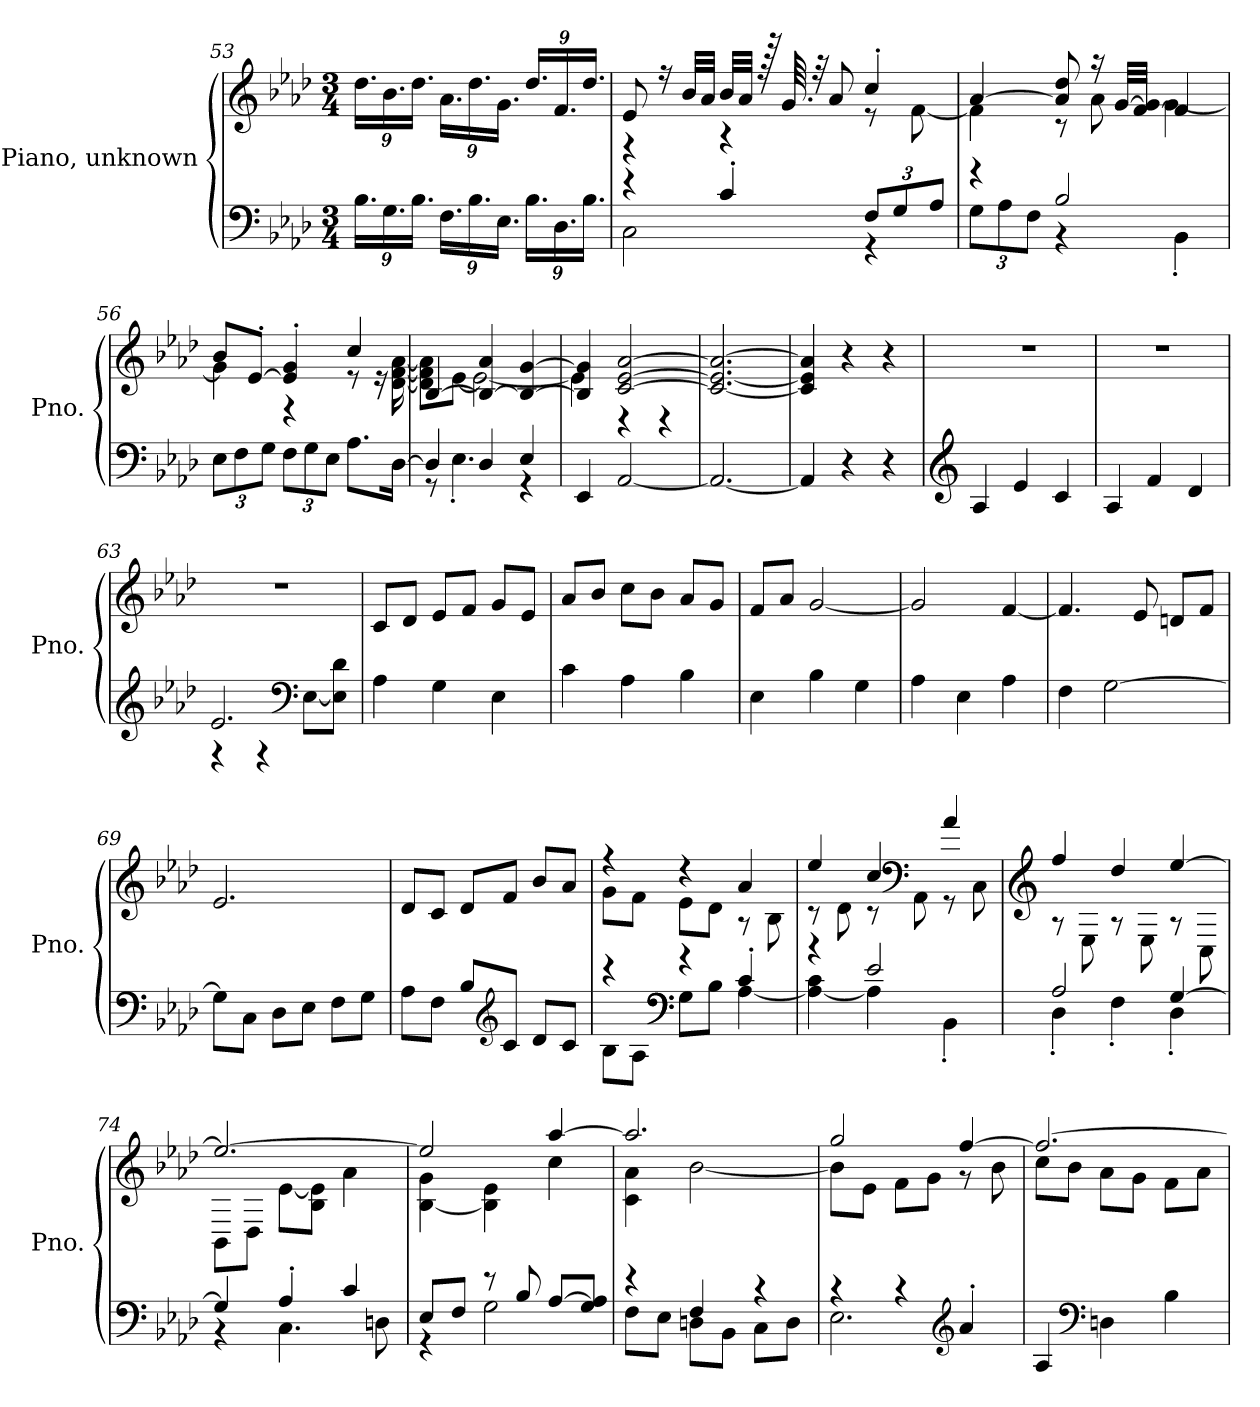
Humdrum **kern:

**kern	**kern
*part1	*part1
*staff2	*staff1
*I"Piano, unknown	*
*I'Pno.	*
*clefF4	*clefG2
*k[b-e-a-d-]	*k[b-e-a-d-]
*M3/4	*M3/4
*Xbrackettup	*Xbrackettup
=53	=53
18.B-\LL	18.dd-\LL
18.G\	18.b-\
18.B-\JJ	18.dd-\JJ
18.F\LL	18.a-\LL
18.B-\	18.dd-\
18.E-\JJ	18.g\JJ
18.B-\LL	18.dd-/LL
18.D-\	18.f/
18.B-\JJ	18.dd-/JJ
!!LO:LB:g=z
=54	=54
*^	*^
4r	2C\	8e-/	4r
.	.	16r	.
.	.	32b-/LLL	.
.	.	32a-/JJJ	.
4c'/	.	32b-/LLL	4r
.	.	32a-/JJJ	.
.	.	128r	.
.	.	64.g/	.
.	.	32r	.
.	.	8a-/	.
12F/L	4r	4cc'/	8r
12G/	.	.	.
.	.	.	[8f\
12A-/J	.	.	.
=55	=55	=55	=55
4r	12G\L	[4a-/	4f\]
.	12A-\	.	.
.	12F\J	.	.
2B-/	4r	8a-/] 8dd-/	8r
.	.	16r	8a-\
.	.	[32g/LLL	.
.	.	[32f/ 32g/]JJJ	.
.	4BB-'\	4f/]	[4g\
*v	*v	*	*
=56	=56	=56
12E-\L	8b-/L	4g\]
12F\	.	.
.	[8e-'/J	.
12G\J	.	.
12F\L	4e-/]' 4g/'	4r
12G\	.	.
12E-\J	.	.
8.A-\L	4cc/	8r
.	.	16r
[16D-\Jk	.	[16d-\ [16f\ [16a-\
=57	=57	=57
*^	*	*
4D-/]	8r	[4B-/	8d-\] 8f\] 8a-\]L
.	4.E-'\	.	[8e-\J
4D-/	.	4B-/_ 4a-/	2e-\_
4E-/	4r	4B-/_ [4g/	.
*v	*v	*	*
!!LO:PB:g=z	!!
=58	=58	=58
4EE-/	4B-/] 4g/]	4e-\]
[2AA-/	[2c/ [2e-/ [2a-/	4r
.	.	4r
*	*v	*v
=59	=59
2.AA-/_	2.c/_ 2.e-/_ 2.a-/_
=60	=60
4AA-/]	4c/] 4e-/] 4a-/]
4r	4r
4r	4r
=61	=61
*clefG2	*
4A-/	2.r
4e-/	.
4c/	.
=62	=62
4A-/	2.r
4f/	.
4d-/	.
=63	=63
*^	*
2.e-/	4r	2.r
.	4r	.
*clefF4	*	*
.	[8E-\L	.
.	8E-\] 8d-\J	.
*v	*v	*
=64	=64
4A-\	8c/L
.	8d-/J
4G\	8e-/L
.	8f/J
4E-\	8g/L
.	8e-/J
=65	=65
4c\	8a-/L
.	8b-/J
4A-\	8cc\L
.	8b-\J
4B-\	8a-/L
.	8g/J
!!LO:LB:g=z
=66	=66
4E-\	8f/L
.	8a-/J
4B-\	[2g/
4G\	.
=67	=67
4A-\	2g/]
4E-\	.
4A-\	[4f/
=68	=68
4F\	4.f/]
[2G\	.
.	8e-/
.	8dn/L
.	8f/J
=69	=69
8G\L]	2.e-/
8C\J	.
8D-\L	.
8E-\J	.
8F\L	.
8G\J	.
=70	=70
8A-\L	8d-/L
8F\J	8c/J
8B-/L	8d-/L
*clefG2	*
8c/J	8f/J
8d-/L	8b-/L
8c/J	8a-/J
=71	=71
*^	*^
4r	8B-\L	4r	8g\L
.	8A-\J	.	8f\J
*clefF4	*	*	*
4r	8G\L	4r	8e-\L
.	8B-\J	.	8d-\J
4c'/	[4A-\	4a-/	8r
.	.	.	8B-\
!!LO:LB:g=z	!!
=72	=72	=72	=72
4r	4A-\_ 4c\	4ee-/	8r
.	.	.	8d-\
2e-/	4A-\]	4cc/	8r
*	*	*clefF4	*
.	.	.	8AA-\
.	4BB-'\	4a-/	8r
.	.	.	8C\
=73	=73	=73	=73
*	*	*clefG2	*
2A-/	4D-'\	4ff/	8r
.	.	.	8E-\
.	4F'\	4dd-/	8r
.	.	.	8E-\
[4G/	4D-'\	[4ee-/	8r
.	.	.	8C\
=74	=74	=74	=74
4G/]	4r	2.ee-/_	8BB-\L
.	.	.	8D-\J
4A-'/	4.C\	.	[8e-\L
.	.	.	8B-\ 8e-\]J
4c/	.	.	4a-\
.	8Dn\	.	.
=75	=75	=75	=75
8E-/L	4r	2ee-/]	[4B-\ 4g\
8F/J	.	.	.
8r	2G\	.	4B-\] 4e-\
8B-/	.	.	.
[8A-/L	.	[4aa-/	4cc\
8G/ 8A-/]J	.	.	.
=76	=76	=76	=76
4r	8F\L	2.aa-/]	4c\ 4a-\
.	8E-\J	.	.
4F/	8Dn\L	.	[2b-\
.	8BB-\J	.	.
4r	8C\L	.	.
.	8D\J	.	.
!!LO:LB:g=z	!!
=77	=77	=77	=77
4r	2.E-\	2gg/	8b-\L]
.	.	.	8e-\J
4r	.	.	8f\L
.	.	.	8g\J
*clefG2	*	*	*
4a-'/	.	[4ff/	8r
.	.	.	8b-\
*v	*v	*	*
=78	=78	=78
4A-/	2.ff/_	8cc\L
.	.	8b-\J
*clefF4	*	*
4Dn\	.	8a-\L
.	.	8g\J
4B-\	.	8f\L
.	.	8a-\J
*	*v	*v
=	=
*-	*-
